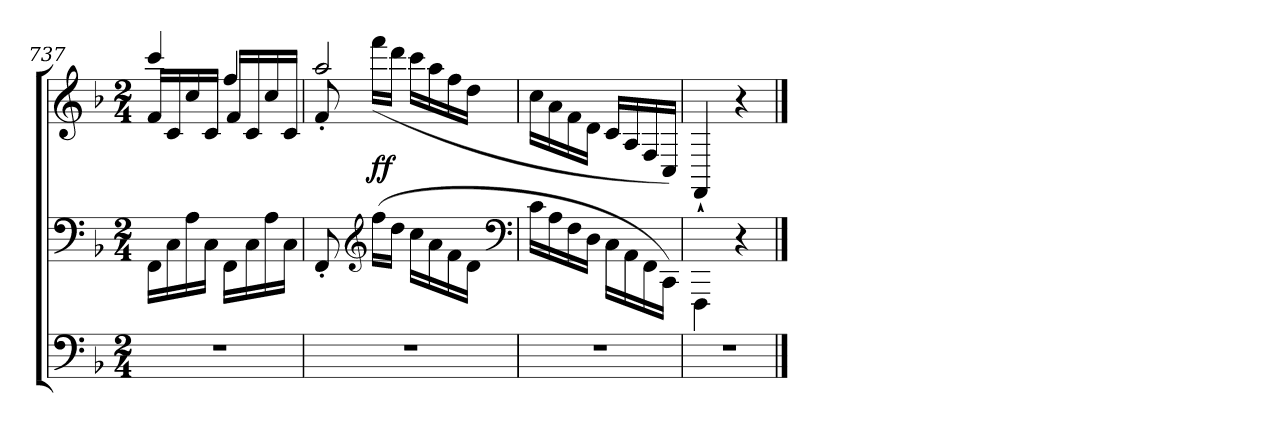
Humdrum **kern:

**kern	**kern	**kern	**dynam
*part2	*part1	*part1	*part1
*staff3	*staff2	*staff1	*staff1/2
*clefF4	*clefF4	*clefG2	*
*k[b-]	*k[b-]	*k[b-]	*
*F:	*F:	*F:	*
*M2/4	*M2/4	*M2/4	*
=737	=737	=737	=737
*	*	*^	*
2r	16FF\LL	4ccc!	16f/LL	.
.	16C\	.	16c/	.
.	16A\	.	16cc/	.
.	16C\JJ	.	16c/JJ	.
.	16FF\LL	4ff!	16f/LL	.
.	16C\	.	16c/	.
.	16A\	.	16cc/	.
.	16C\JJ	.	16c/JJ	.
=738	=738	=738	=738	=738
2r	8FF'<	2aa!	8f'</	.
*	*clefG2	*	*	*
.	(<16ffLL	.	(>16fffLL	ff
.	16ddJJ	.	16dddJJ	.
.	16cc\LL	.	16cccLL	.
.	16a\	.	16aa	.
.	16f\	.	16ff	.
.	16d\JJ	.	16ddJJ	.
*	*	*v	*v	*
*	*clefF4	*	*
=739	=739	=739	=739
2r	16cLL	16cc\LL	.
.	16A	16a\	.
.	16F	16f\	.
.	16DJJ	16d\JJ	.
.	16C\LL	16c\LL	.
.	16AA\	16A/	.
.	16FF\	16F/	.
.	16CC\JJ)	16C/JJ)	.
=740	=740	=740	=740
2r	4FFF\	4FF`>/	.
.	4r	4r	.
==	==	==	==
*-	*-	*-	*-
